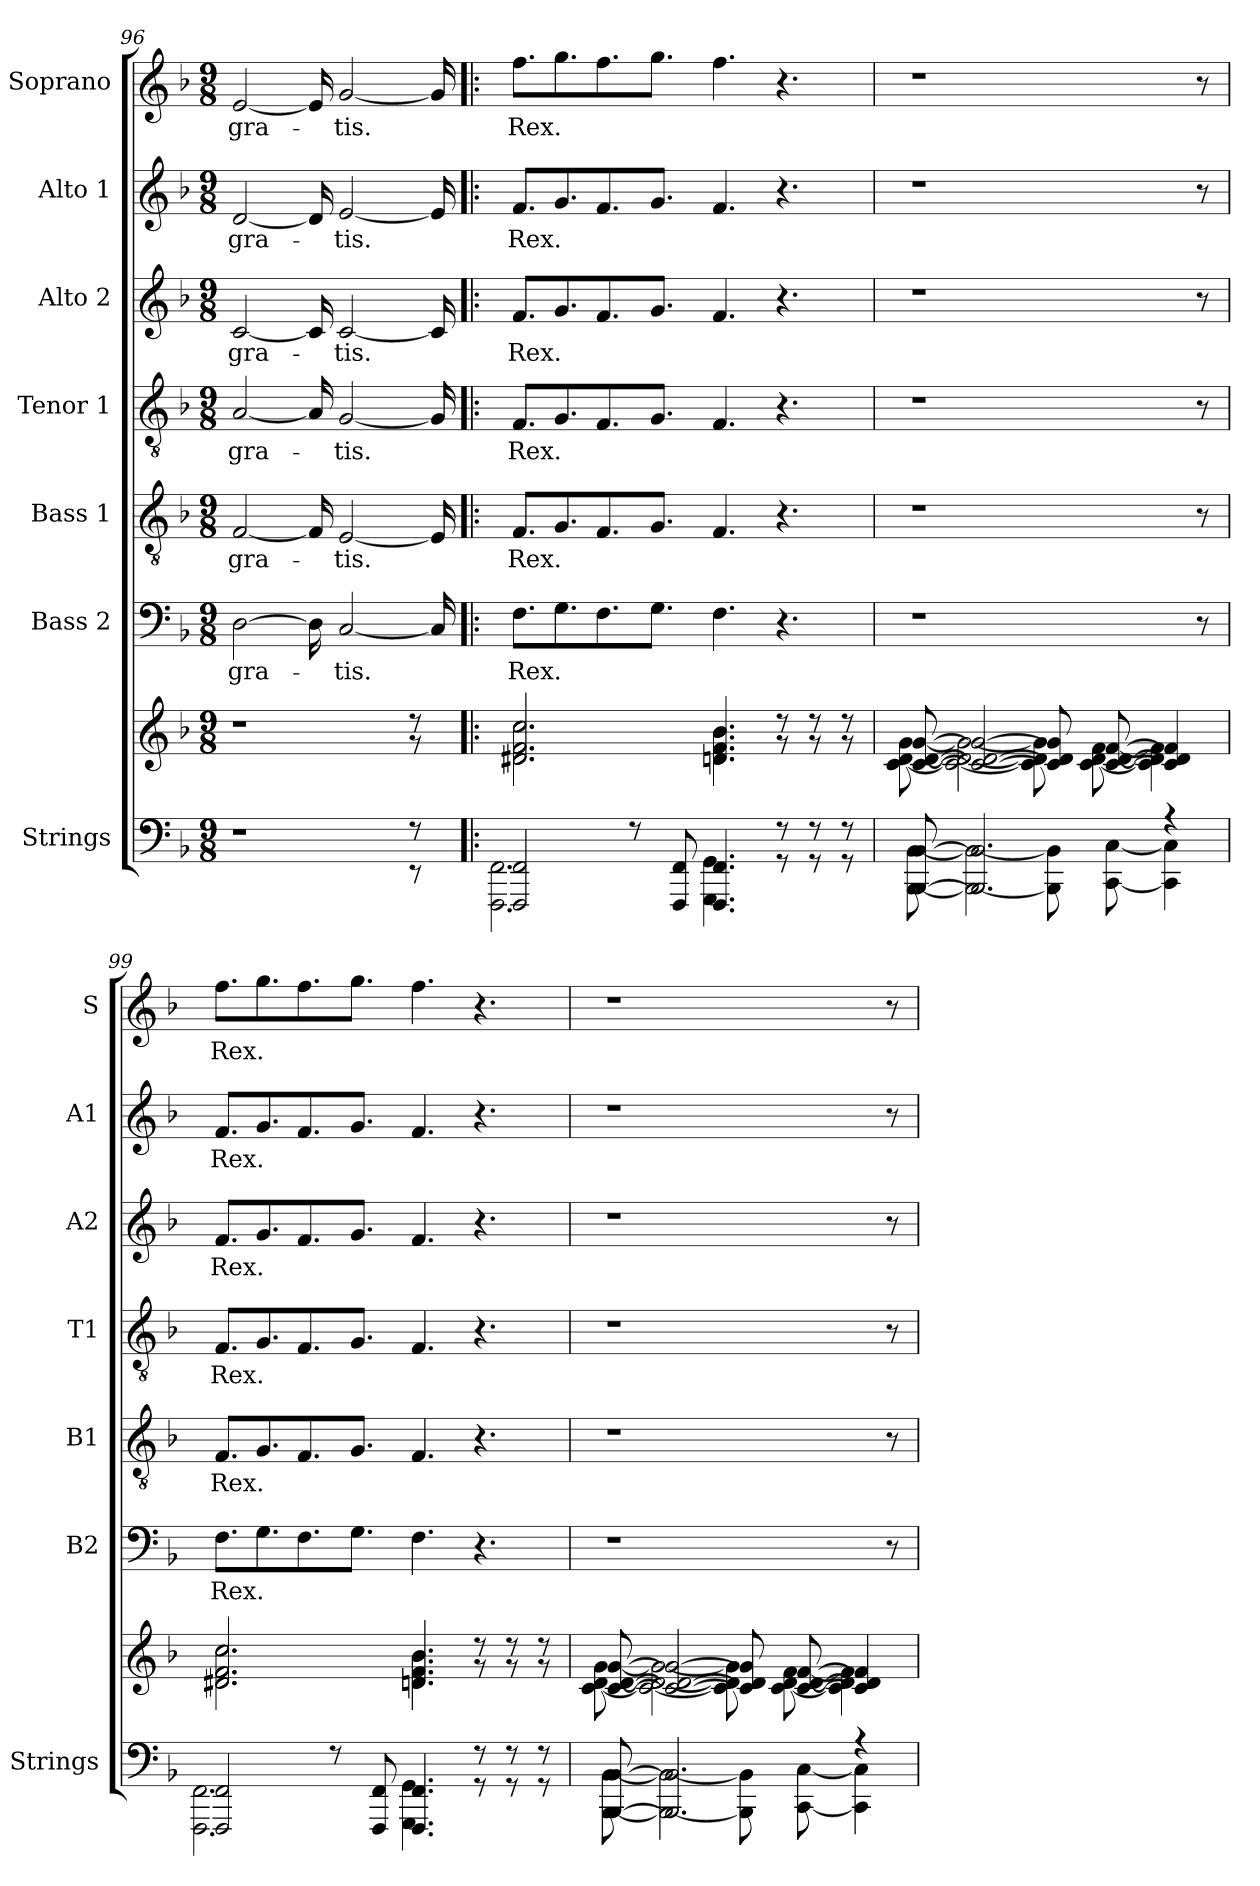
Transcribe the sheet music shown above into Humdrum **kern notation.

**kern	**kern	**kern	**text	**kern	**text	**kern	**text	**kern	**text	**kern	**text	**kern	**text
*part7	*part7	*part6	*part6	*part5	*part5	*part4	*part4	*part3	*part3	*part2	*part2	*part1	*part1
*staff8	*staff7	*staff6	*staff6	*staff5	*staff5	*staff4	*staff4	*staff3	*staff3	*staff2	*staff2	*staff1	*staff1
*I"Strings	*	*I"Bass 2	*	*I"Bass 1	*	*I"Tenor 1	*	*I"Alto 2	*	*I"Alto 1	*	*I"Soprano	*
*I'Strings	*	*I'B2	*	*I'B1	*	*I'T1	*	*I'A2	*	*I'A1	*	*I'S	*
*clefF4	*clefG2	*clefF4	*	*clefGv2	*	*clefGv2	*	*clefG2	*	*clefG2	*	*clefG2	*
*k[b-]	*k[b-]	*k[b-]	*	*k[b-]	*	*k[b-]	*	*k[b-]	*	*k[b-]	*	*k[b-]	*
*M9/8	*M9/8	*M9/8	*	*M9/8	*	*M9/8	*	*M9/8	*	*M9/8	*	*M9/8	*
=96	=96	=96	=96	=96	=96	=96	=96	=96	=96	=96	=96	=96	=96
*^	*^	*	*	*	*	*	*	*	*	*	*	*	*
!	!	!	!	!	!LO:LY:b	!	!LO:LY:b	!	!LO:LY:b	!	!LO:LY:b	!	!LO:LY:b	!	!LO:LY:b
1r	1ryy	1ryy	1r	[2D	gra-	[2F	gra-	[2A	gra-	[2c	gra-	[2d	gra-	[2e	gra-
.	.	.	.	16D]	.	16F]	.	16A]	.	16c]	.	16d]	.	16e]	.
!	!	!	!	!	!LO:LY:b	!	!LO:LY:b	!	!LO:LY:b	!	!LO:LY:b	!	!LO:LY:b	!	!LO:LY:b
.	.	.	.	[2C	-tis.	[2E	-tis.	[2G	-tis.	[2c	-tis.	[2e	-tis.	[2g	-tis.
8r	8r	8r	8r	.	.	.	.	.	.	.	.	.	.	.	.
.	.	.	.	16C]	.	16E]	.	16G]	.	16c]	.	16e]	.	16g]	.
=97!|:	=97!|:	=97!|:	=97!|:	=97!|:	=97!|:	=97!|:	=97!|:	=97!|:	=97!|:	=97!|:	=97!|:	=97!|:	=97!|:	=97!|:	=97!|:
2FFF/ 2FF/	2.FFF\ 2.FF\	2.d#X/ 2.f/ 2.cc/	2.d#X\ 2.f\ 2.cc\	8.FL	Rex.	8.FL	Rex.	8.FL	Rex.	8.fL	Rex.	8.fL	Rex.	8.ffL	Rex.
.	.	.	.	8.G	.	8.G	.	8.G	.	8.g	.	8.g	.	8.gg	.
.	.	.	.	8.F	.	8.F	.	8.F	.	8.f	.	8.f	.	8.ff	.
8r	.	.	.	.	.	.	.	.	.	.	.	.	.	.	.
.	.	.	.	8.GJ	.	8.GJ	.	8.GJ	.	8.gJ	.	8.gJ	.	8.ggJ	.
8FFF/ 8FF/	.	.	.	.	.	.	.	.	.	.	.	.	.	.	.
4.FFF/ 4.FF/	4.GGG\ 4.GG\	4.dn/ 4.f/ 4.b-/	4.dn\ 4.f\ 4.b-\	4.F	.	4.F	.	4.F	.	4.f	.	4.f	.	4.ff	.
8r	8r	8r	8r	4.r	.	4.r	.	4.r	.	4.r	.	4.r	.	4.r	.
8r	8r	8r	8r	.	.	.	.	.	.	.	.	.	.	.	.
8r	8r	8r	8r	.	.	.	.	.	.	.	.	.	.	.	.
=98	=98	=98	=98	=98	=98	=98	=98	=98	=98	=98	=98	=98	=98	=98	=98
[8BBB-/ [8BB-/	[8BBB-\ [8BB-\	[8c/ [8d/ [8g/	[8c\ [8d\ [8g\	1r	.	1r	.	1r	.	1r	.	1r	.	1r	.
2.BBB-/] 2.BB-/]	2BBB-\_ 2BB-\_	2c/_ 2d/_ 2g/_	2c\_ 2d\_ 2g\_	.	.	.	.	.	.	.	.	.	.	.	.
.	8BBB-\] 8BB-\]	8c/] 8d/] 8g/]	8c\] 8d\] 8g\]	.	.	.	.	.	.	.	.	.	.	.	.
.	[8CC\ [8C\	[8c/ [8d/ [8f/	[8c\ [8d\ [8f\	.	.	.	.	.	.	.	.	.	.	.	.
4r	4CC\] 4C\]	4c/] 4d/] 4f/]	4c\] 4d\] 4f\]	.	.	.	.	.	.	.	.	.	.	.	.
.	.	.	.	8r	.	8r	.	8r	.	8r	.	8r	.	8r	.
=99	=99	=99	=99	=99	=99	=99	=99	=99	=99	=99	=99	=99	=99	=99	=99
2FFF/ 2FF/	2.FFF\ 2.FF\	2.d#X/ 2.f/ 2.cc/	2.d#X\ 2.f\ 2.cc\	8.FL	Rex.	8.FL	Rex.	8.FL	Rex.	8.fL	Rex.	8.fL	Rex.	8.ffL	Rex.
.	.	.	.	8.G	.	8.G	.	8.G	.	8.g	.	8.g	.	8.gg	.
.	.	.	.	8.F	.	8.F	.	8.F	.	8.f	.	8.f	.	8.ff	.
8r	.	.	.	.	.	.	.	.	.	.	.	.	.	.	.
.	.	.	.	8.GJ	.	8.GJ	.	8.GJ	.	8.gJ	.	8.gJ	.	8.ggJ	.
8FFF/ 8FF/	.	.	.	.	.	.	.	.	.	.	.	.	.	.	.
4.FFF/ 4.FF/	4.GGG\ 4.GG\	4.dn/ 4.f/ 4.b-/	4.dn\ 4.f\ 4.b-\	4.F	.	4.F	.	4.F	.	4.f	.	4.f	.	4.ff	.
8r	8r	8r	8r	4.r	.	4.r	.	4.r	.	4.r	.	4.r	.	4.r	.
8r	8r	8r	8r	.	.	.	.	.	.	.	.	.	.	.	.
8r	8r	8r	8r	.	.	.	.	.	.	.	.	.	.	.	.
=100	=100	=100	=100	=100	=100	=100	=100	=100	=100	=100	=100	=100	=100	=100	=100
[8BBB-/ [8BB-/	[8BBB-\ [8BB-\	[8c/ [8d/ [8g/	[8c\ [8d\ [8g\	1r	.	1r	.	1r	.	1r	.	1r	.	1r	.
2.BBB-/] 2.BB-/]	2BBB-\_ 2BB-\_	2c/_ 2d/_ 2g/_	2c\_ 2d\_ 2g\_	.	.	.	.	.	.	.	.	.	.	.	.
.	8BBB-\] 8BB-\]	8c/] 8d/] 8g/]	8c\] 8d\] 8g\]	.	.	.	.	.	.	.	.	.	.	.	.
.	[8CC\ [8C\	[8c/ [8d/ [8f/	[8c\ [8d\ [8f\	.	.	.	.	.	.	.	.	.	.	.	.
4r	4CC\] 4C\]	4c/] 4d/] 4f/]	4c\] 4d\] 4f\]	.	.	.	.	.	.	.	.	.	.	.	.
.	.	.	.	8r	.	8r	.	8r	.	8r	.	8r	.	8r	.
*v	*v	*	*	*	*	*	*	*	*	*	*	*	*	*	*
*	*v	*v	*	*	*	*	*	*	*	*	*	*	*	*
=	=	=	=	=	=	=	=	=	=	=	=	=	=
*-	*-	*-	*-	*-	*-	*-	*-	*-	*-	*-	*-	*-	*-
